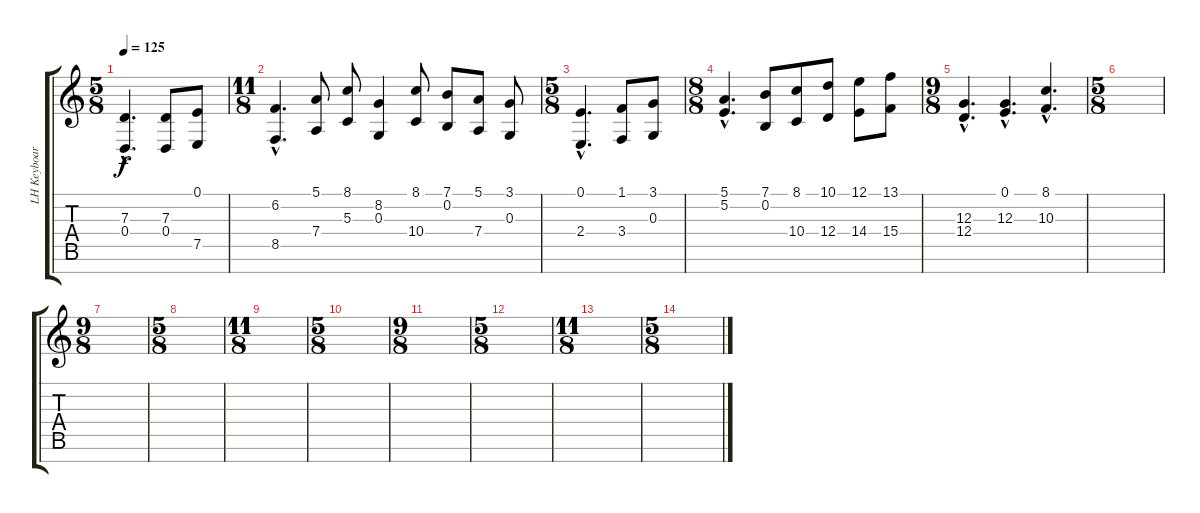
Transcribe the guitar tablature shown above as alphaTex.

\track ("LH Keyboard" "LH Keyboar") {instrument acousticgrandpiano}
\staff {score tabs}
\tuning (E4 B3 G3 D3 A2 E2 B1) {hide}
\ts (5 8)
\tempo 125
\clef g2
\ks c
(7.3{hac} 0.4{hac}).4{d dy f} (7.3 0.4).8 (0.1 7.5).8 |
\ts (11 8)
(6.2{hac} 8.5{hac}).4{d} (5.1 7.4).8 (8.1 5.3).8 (8.2 0.3).4 (8.1 10.4).8 (7.1 0.2).8 (5.1 7.4).8 (3.1 0.3).8 |
\ts (5 8)
(0.1{hac} 2.4{hac}).4{d} (1.1 3.4).8 (3.1 0.3).8 |
\ts (8 8)
(5.1{hac} 5.2{hac}).4{d} (7.1 0.2).8 (8.1 10.4).8 (10.1 12.4).8 (12.1 14.4).8 (13.1 15.4).8 |
\ts (9 8)
(12.3{hac} 12.4{hac}).4{d} (0.1{hac} 12.3{hac}).4{d} (8.1{hac} 10.3{hac}).4{d} |
\ts (5 8)
|
\ts (9 8)
|
\ts (5 8)
|
\ts (11 8)
|
\ts (5 8)
|
\ts (9 8)
|
\ts (5 8)
|
\ts (11 8)
|
\ts (5 8)
